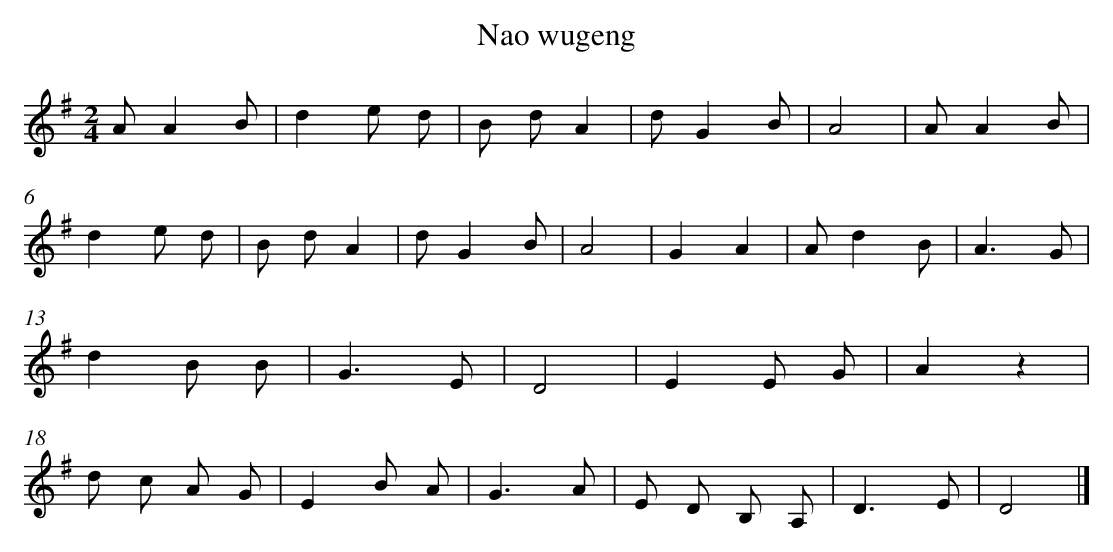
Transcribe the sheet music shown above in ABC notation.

X:1
T: Nao wugeng
L: 1/8
M: 2/4
K: G
AA2B [I:setbarnb 1]|
d2e d |
B dA2 |
dG2B |
A4 |
AA2B |
d2e d |
B dA2 |
dG2B |
A4 |
G2A2 |
Ad2B |
A3G |
d2B B |
G3E |
D4 |
E2E G |
A2z2 |
d c A G |
E2B A |
G3A |
E D B, A, |
D3E |
D4 |]
